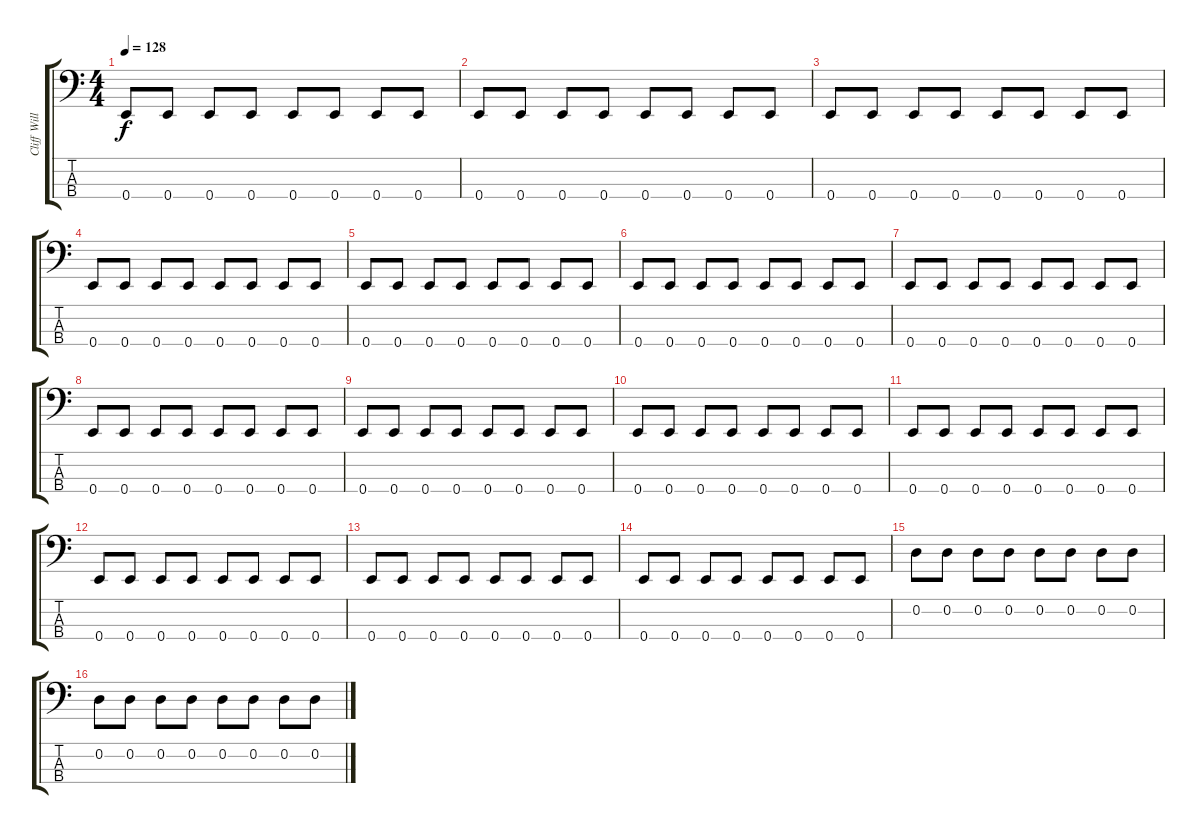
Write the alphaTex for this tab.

\track ("Cliff Williams" "Cliff Will") {instrument electricbassfinger}
\staff {score tabs}
\tuning (G2 D2 A1 E1) {hide}
\ts (4 4)
\tempo 128
\clef f4
\ks c
0.4.8{dy f} 0.4.8 0.4.8 0.4.8 0.4.8 0.4.8 0.4.8 0.4.8 |
0.4.8 0.4.8 0.4.8 0.4.8 0.4.8 0.4.8 0.4.8 0.4.8 |
0.4.8 0.4.8 0.4.8 0.4.8 0.4.8 0.4.8 0.4.8 0.4.8 |
0.4.8 0.4.8 0.4.8 0.4.8 0.4.8 0.4.8 0.4.8 0.4.8 |
0.4.8 0.4.8 0.4.8 0.4.8 0.4.8 0.4.8 0.4.8 0.4.8 |
0.4.8 0.4.8 0.4.8 0.4.8 0.4.8 0.4.8 0.4.8 0.4.8 |
0.4.8 0.4.8 0.4.8 0.4.8 0.4.8 0.4.8 0.4.8 0.4.8 |
0.4.8 0.4.8 0.4.8 0.4.8 0.4.8 0.4.8 0.4.8 0.4.8 |
0.4.8 0.4.8 0.4.8 0.4.8 0.4.8 0.4.8 0.4.8 0.4.8 |
0.4.8 0.4.8 0.4.8 0.4.8 0.4.8 0.4.8 0.4.8 0.4.8 |
0.4.8 0.4.8 0.4.8 0.4.8 0.4.8 0.4.8 0.4.8 0.4.8 |
0.4.8 0.4.8 0.4.8 0.4.8 0.4.8 0.4.8 0.4.8 0.4.8 |
0.4.8 0.4.8 0.4.8 0.4.8 0.4.8 0.4.8 0.4.8 0.4.8 |
0.4.8 0.4.8 0.4.8 0.4.8 0.4.8 0.4.8 0.4.8 0.4.8 |
0.2.8 0.2.8 0.2.8 0.2.8 0.2.8 0.2.8 0.2.8 0.2.8 |
0.2.8 0.2.8 0.2.8 0.2.8 0.2.8 0.2.8 0.2.8 0.2.8
